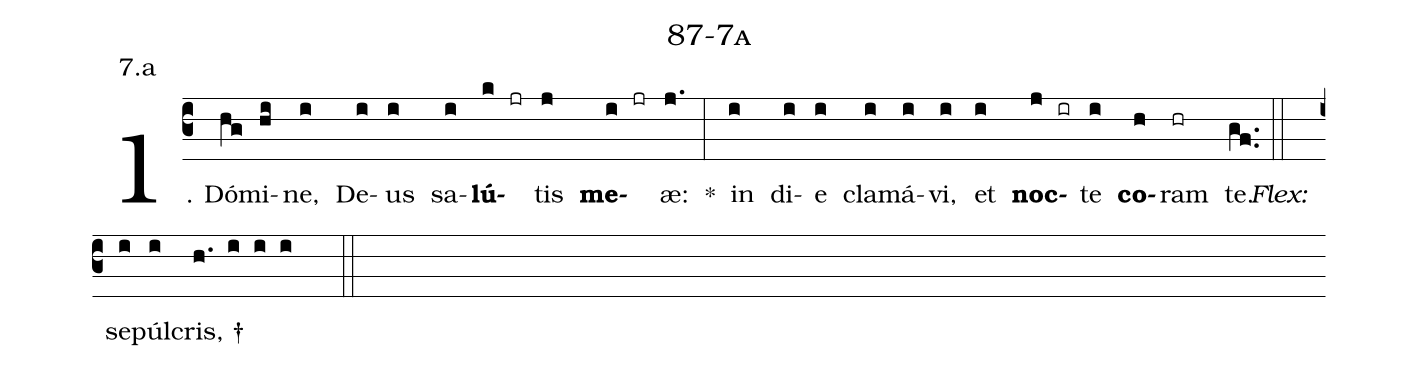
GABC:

name: 87-7a;
annotation: 7.a;
%%
(c3)1. Dó(hg)mi(hi)ne,(i) De(i)us(i) sa(i)<b>lú</b>(k jr)tis(j) <b>me</b>(i jr)æ:(j.) *(:) in(i) di(i)e(i) cla(i)má(i)vi,(i) et(i) <b>noc</b>(j ir)te(i) <b>co</b>(h)ram(hr) te.(gf..) (::)
<i>Flex:</i>()  se(i)púl(i)cris, †(h. i i i  ::)
